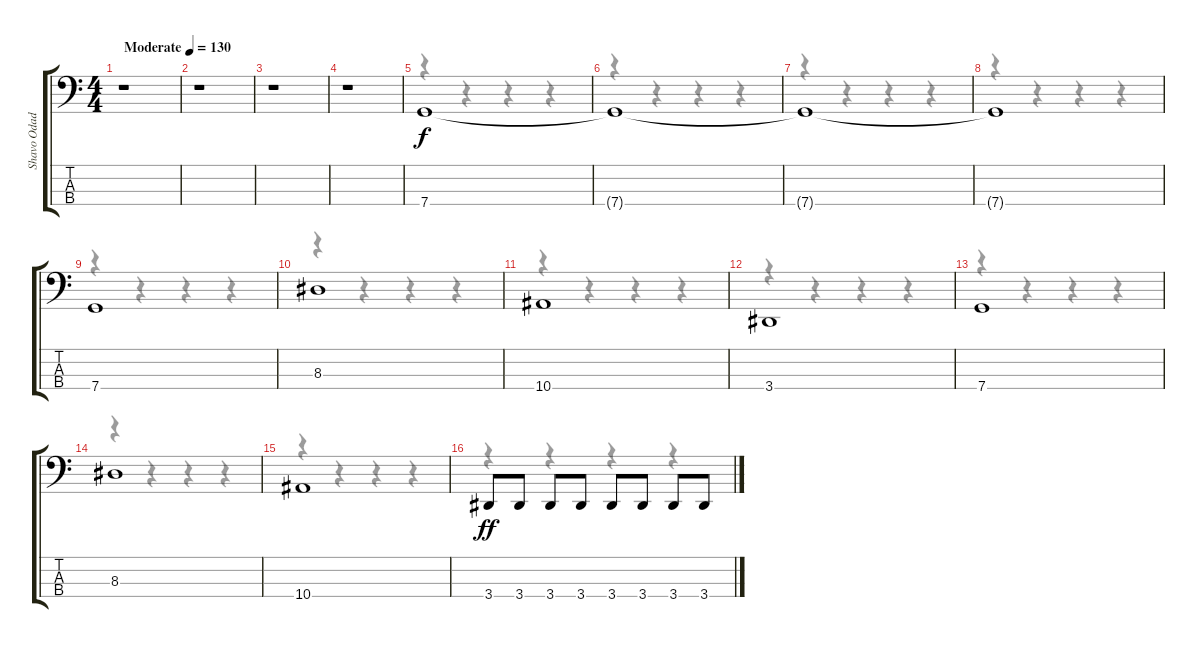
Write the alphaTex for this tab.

\track ("Shavo Odadjian" "Shavo Odad") {instrument electricbasspick}
\staff {score tabs}
\tuning (F2 C2 G1 C1) {hide}
\voice
\ts (4 4)
\tempo (130 "Moderate")
\clef f4
\ks c
r.1{dy f instrument electricbasspick} |
r.1 |
r.1 |
r.1 |
7.4.1 |
7.4{t}.1 |
7.4{t}.1 |
7.4{t}.1 |
7.4.1 |
8.3.1 |
10.4.1 |
3.4.1 |
7.4.1 |
8.3.1 |
10.4.1 |
3.4.8{dy ff} 3.4.8 3.4.8 3.4.8 3.4.8 3.4.8 3.4.8 3.4.8
\voice
\clef f4
\ottava regular
\simile none
\ks c
|
|
|
|
r.4 r.4 r.4 r.4 |
r.4 r.4 r.4 r.4 |
r.4 r.4 r.4 r.4 |
r.4 r.4 r.4 r.4 |
r.4 r.4 r.4 r.4 |
r.4 r.4 r.4 r.4 |
r.4 r.4 r.4 r.4 |
r.4 r.4 r.4 r.4 |
r.4 r.4 r.4 r.4 |
r.4 r.4 r.4 r.4 |
r.4 r.4 r.4 r.4 |
r.4 r.4 r.4 r.4
